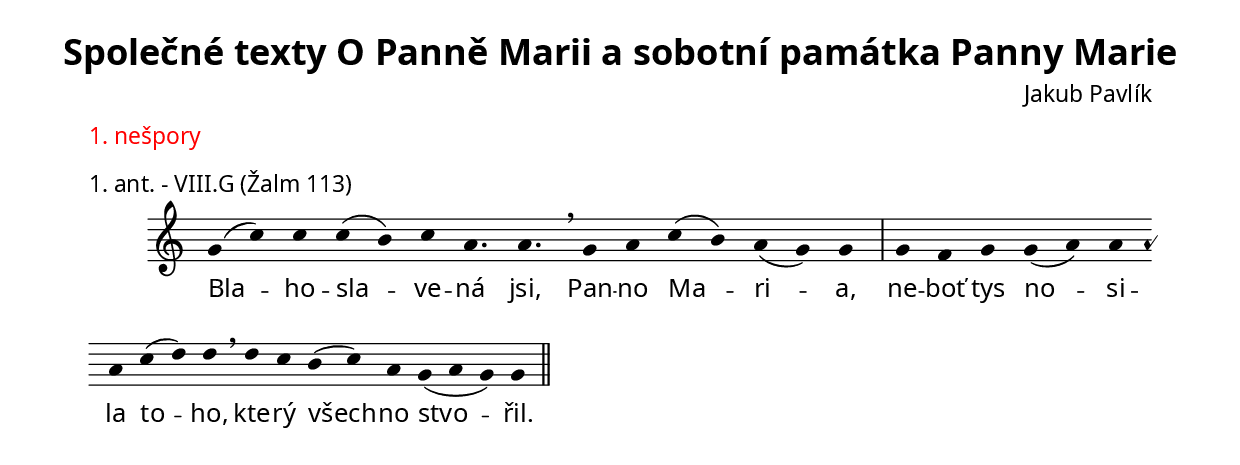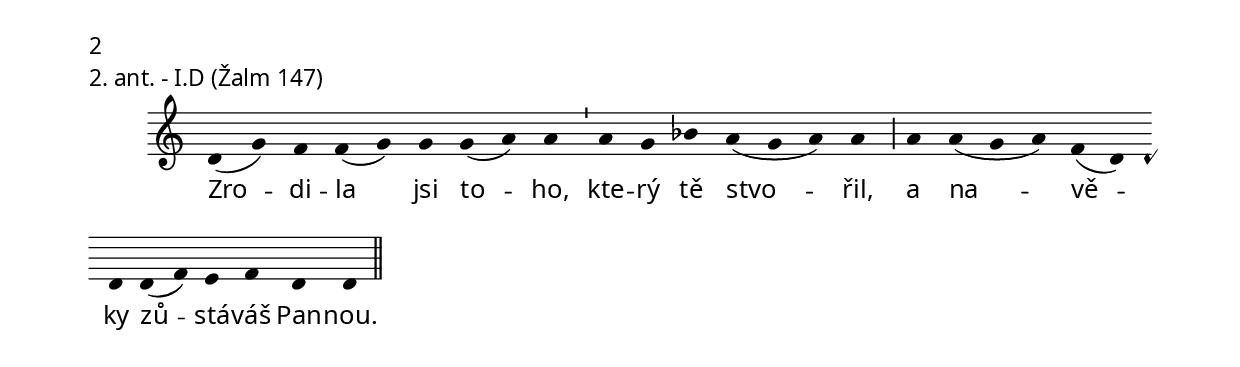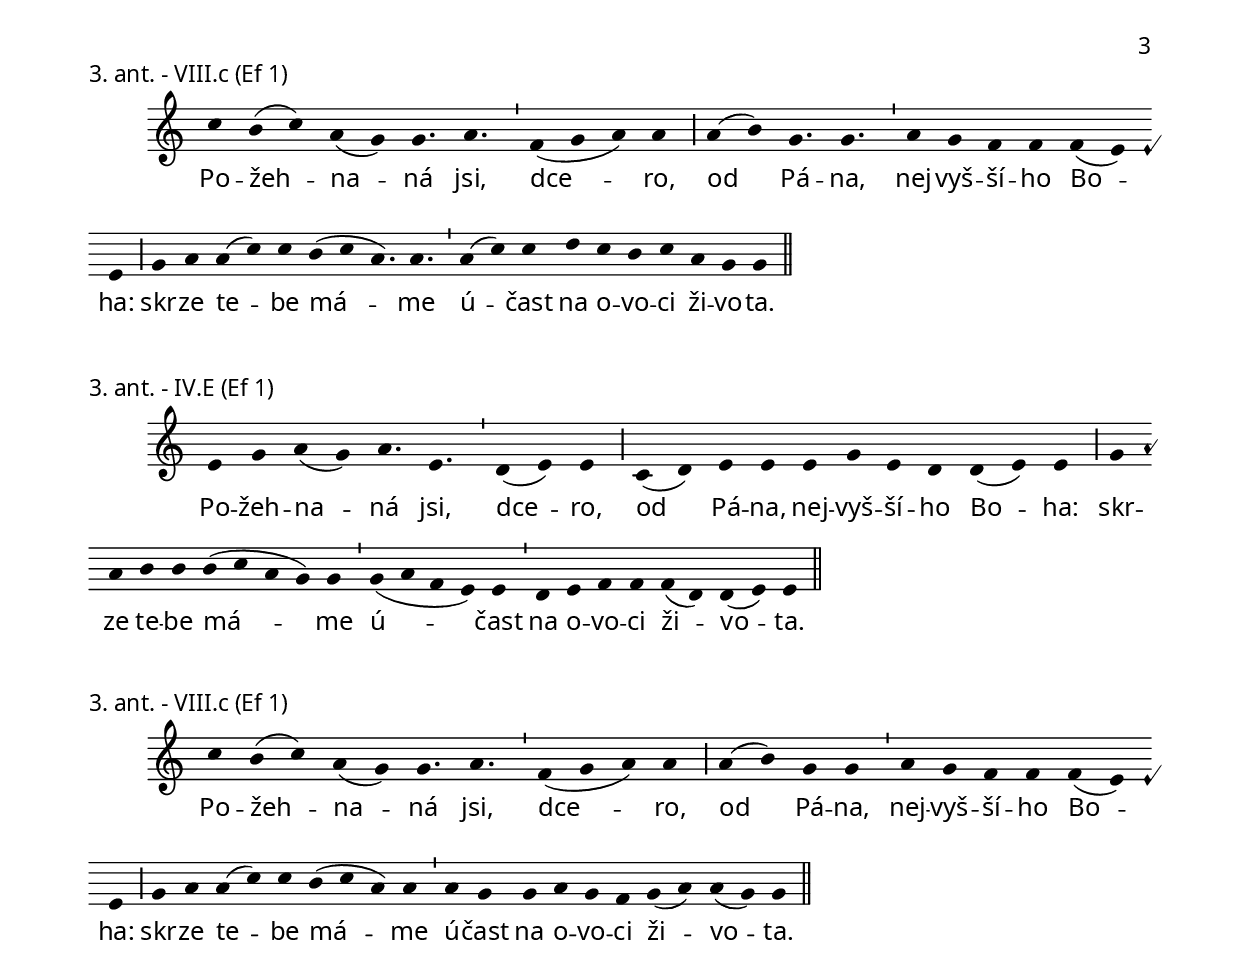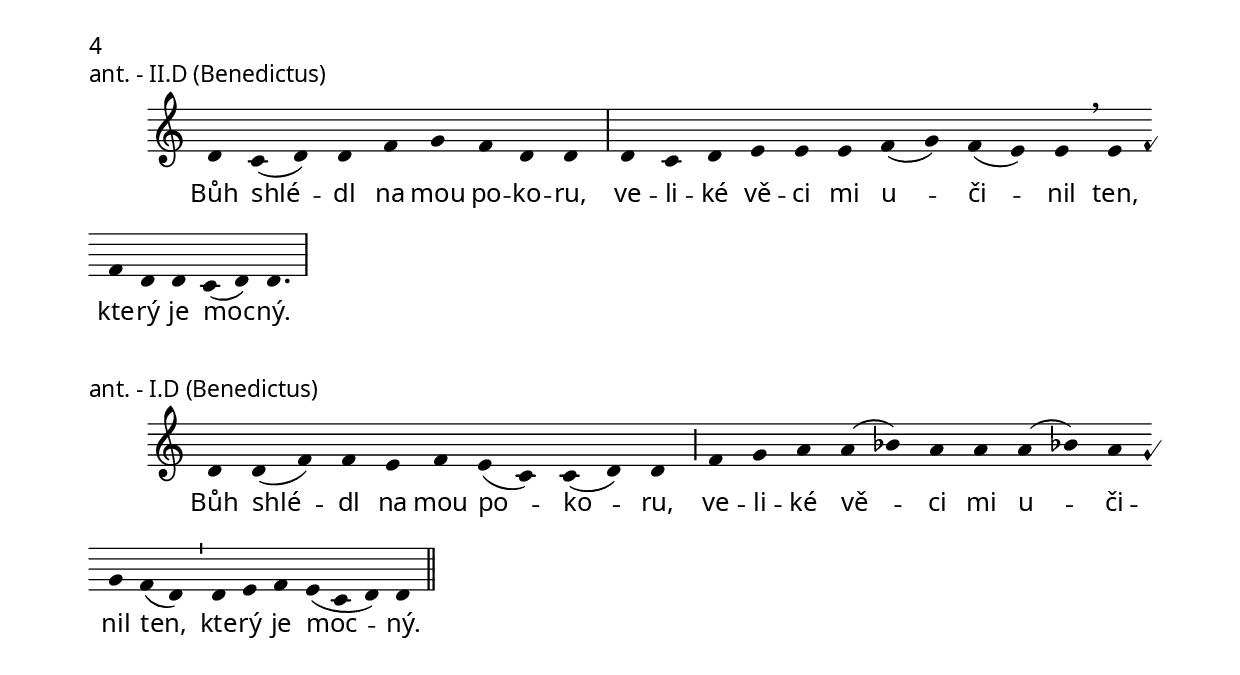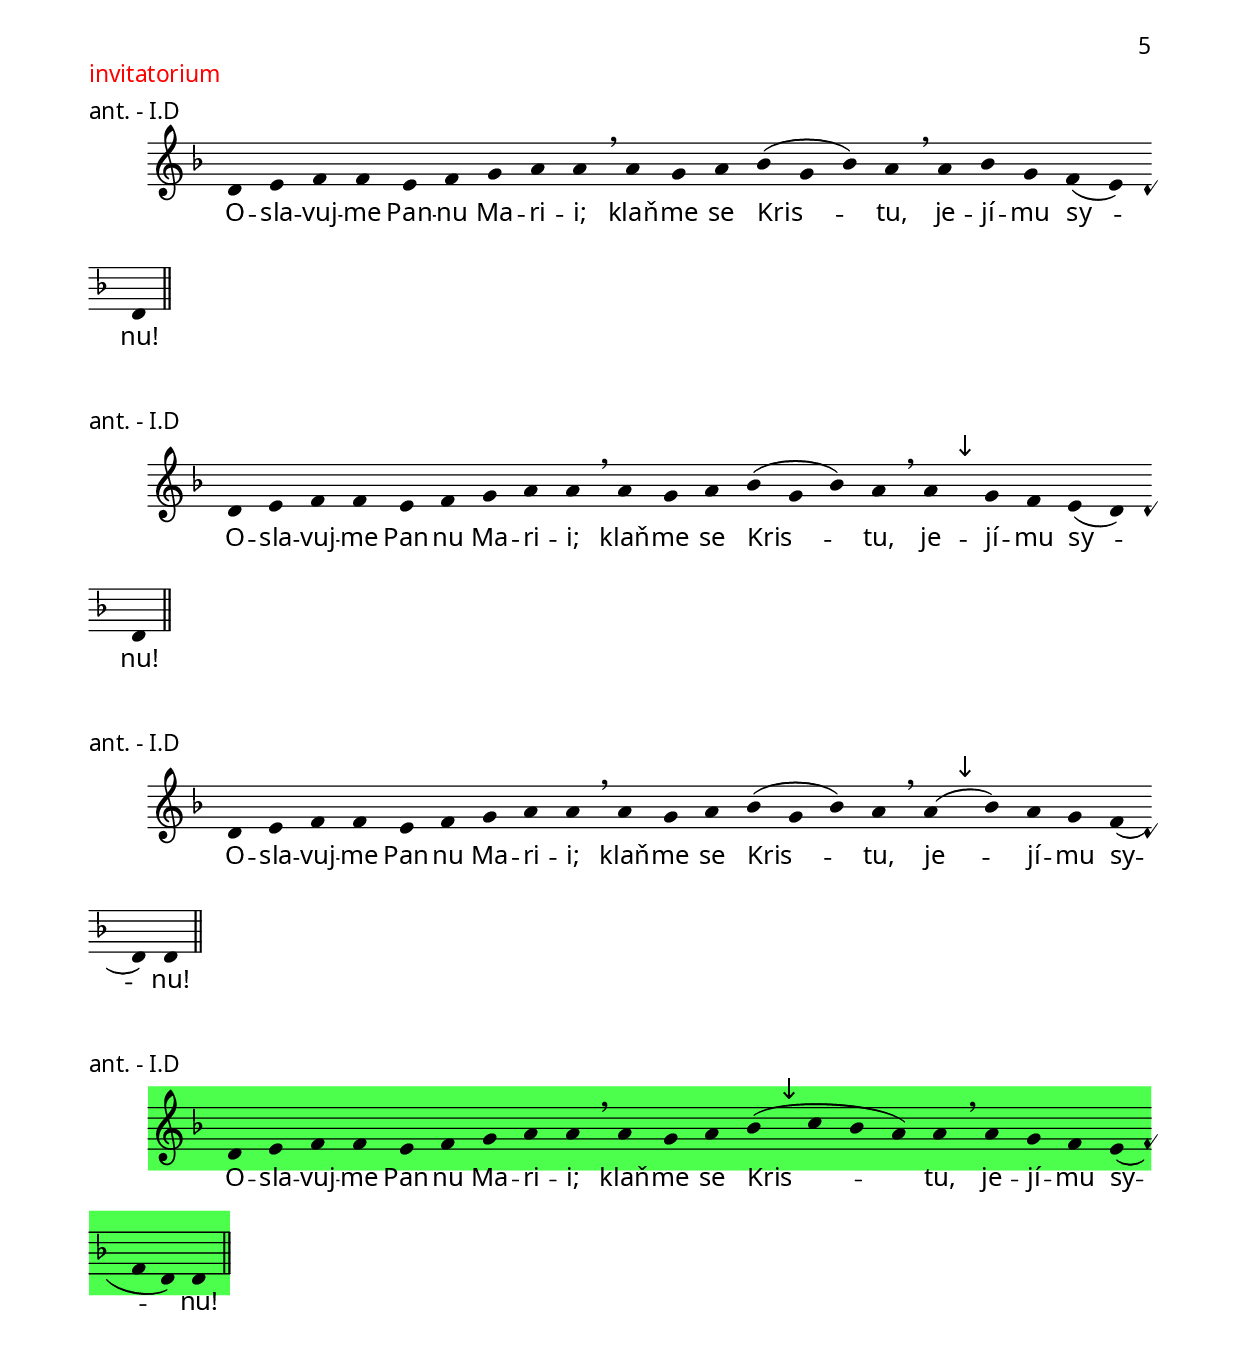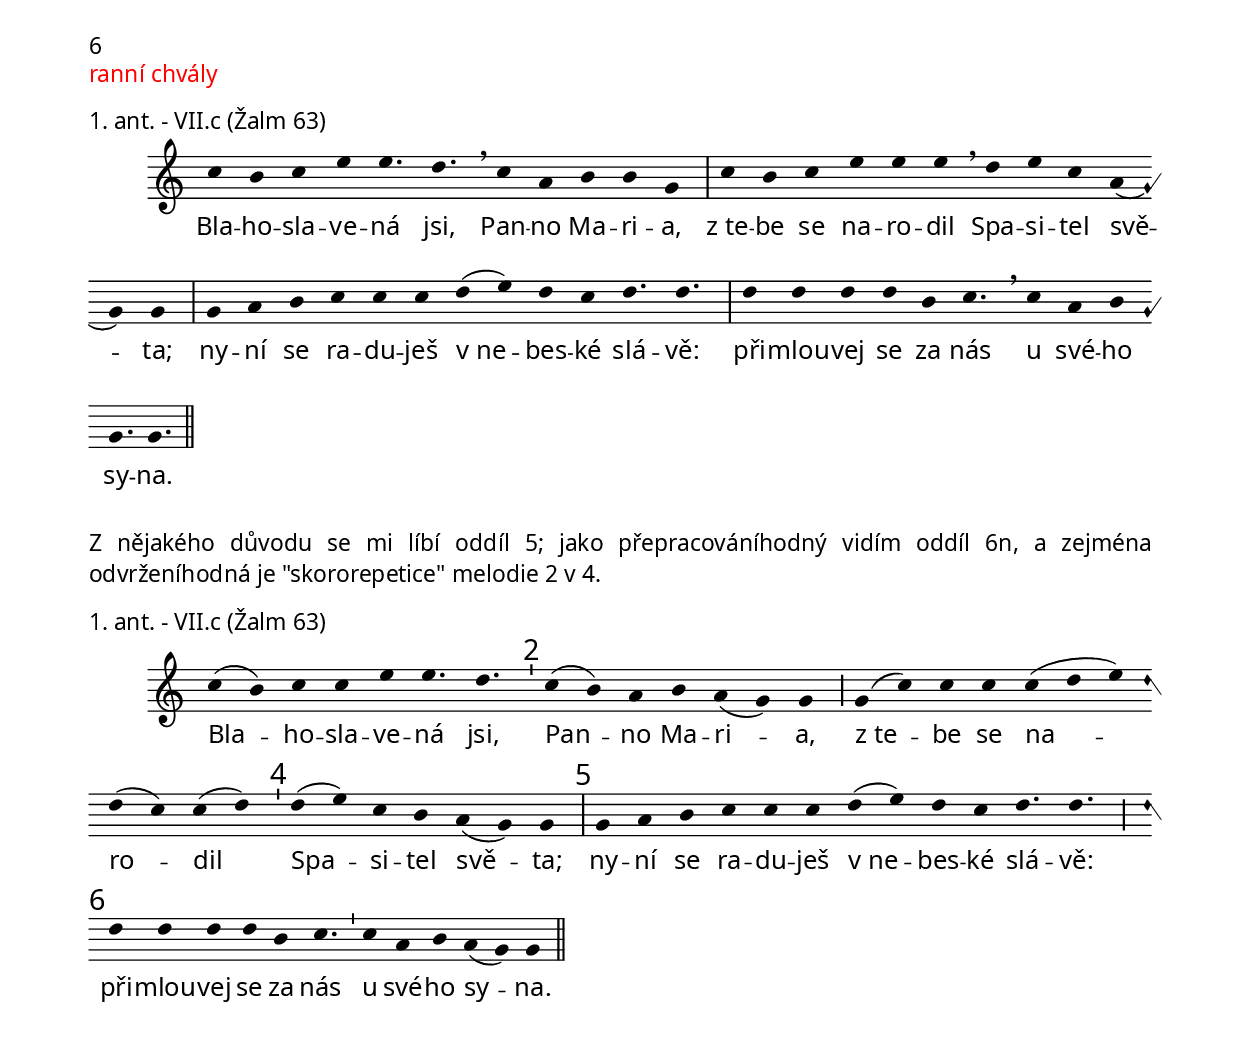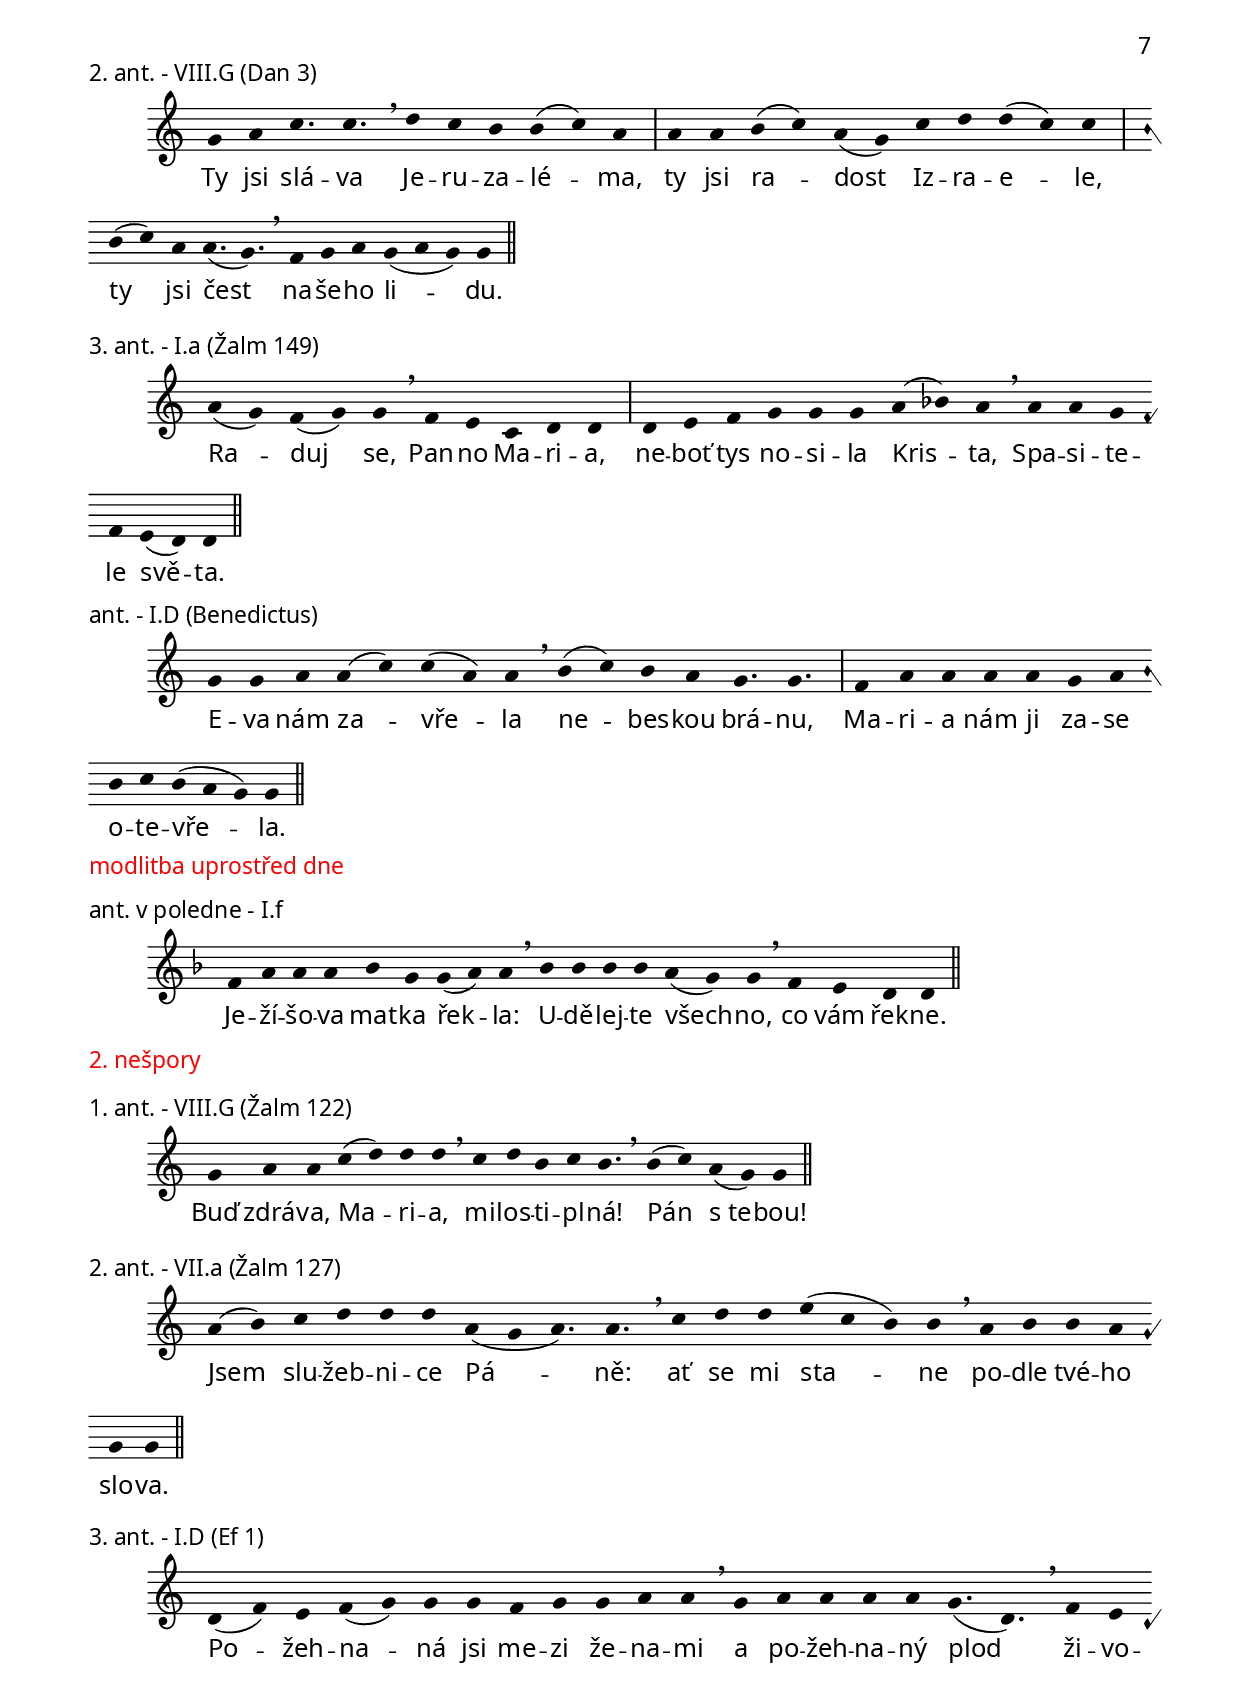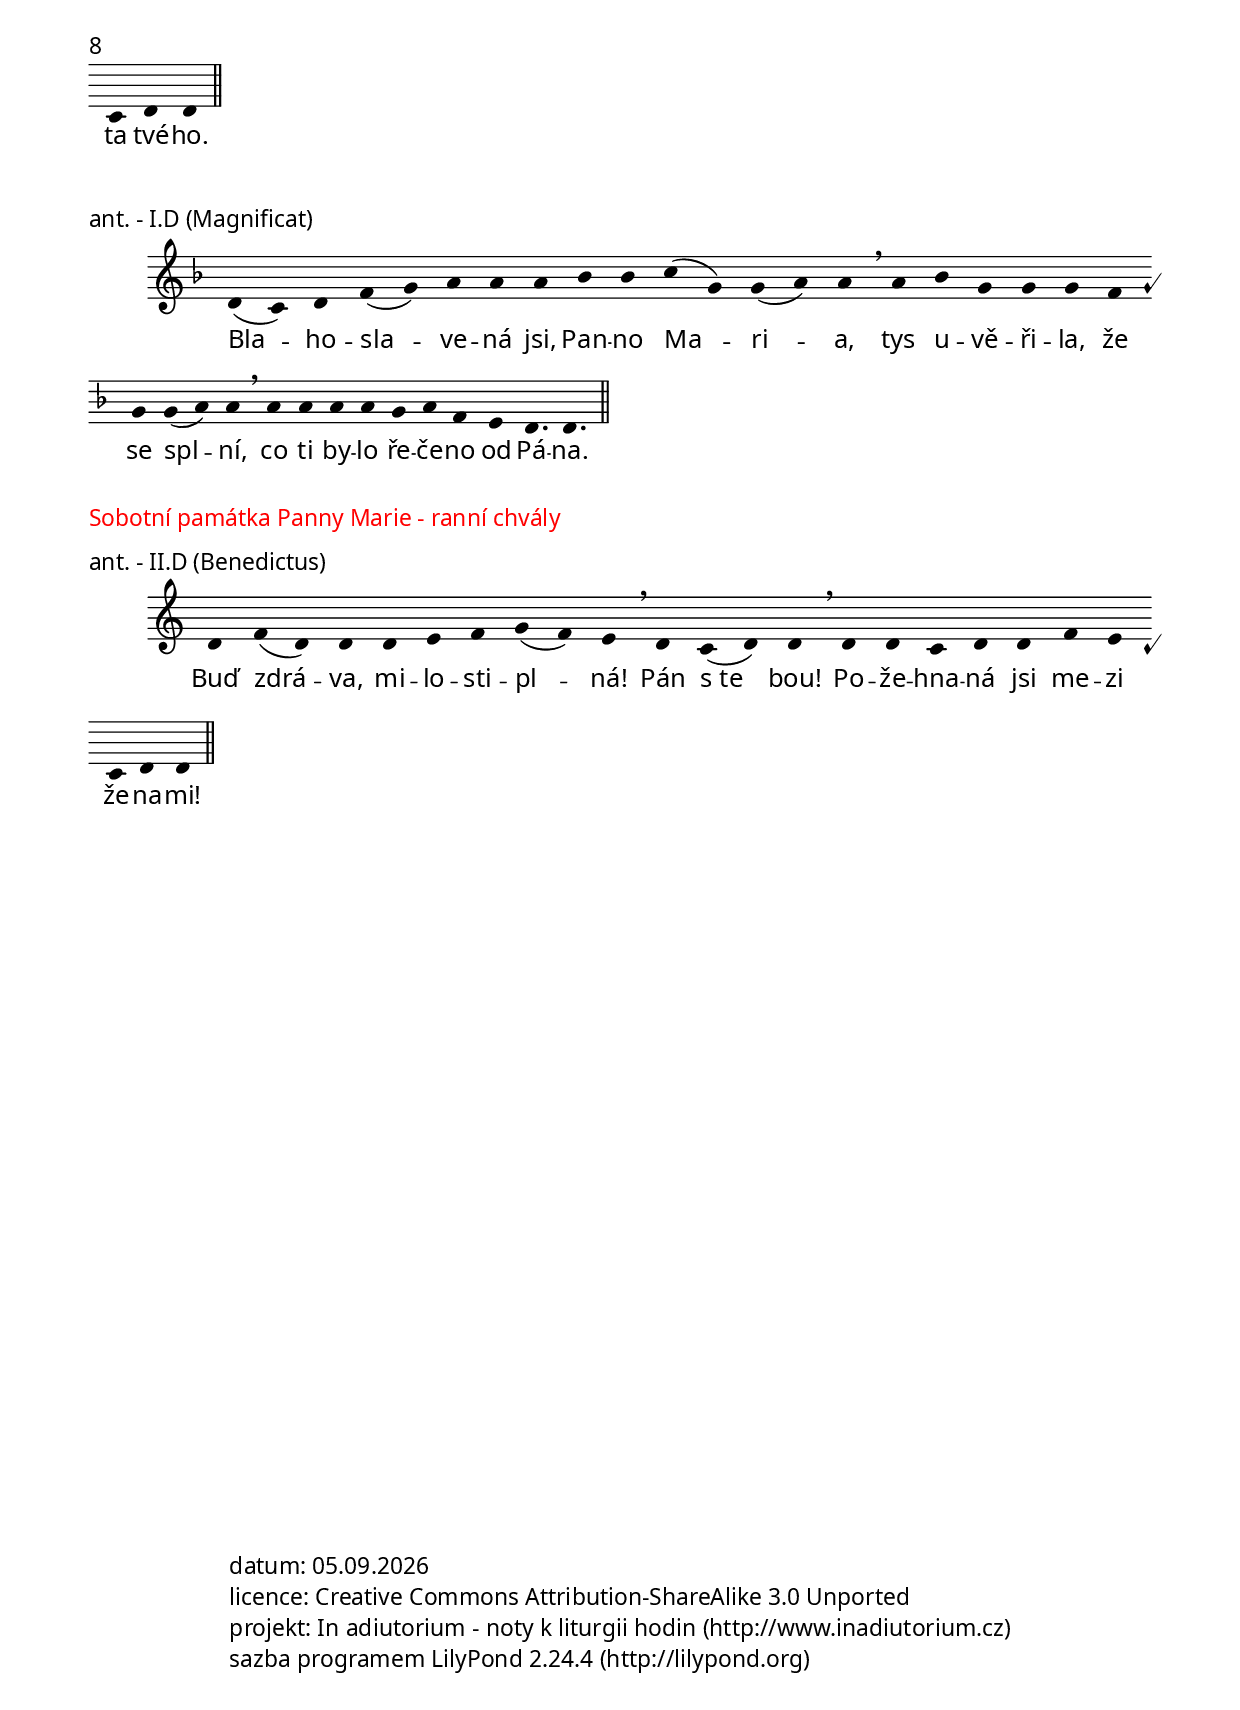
\version "2.14.2"

\header {
  title = "Společné texty O Panně Marii a sobotní památka Panny Marie"
  composer = "Jakub Pavlík"
}

\include "../spolecne.ly"

\markup {\nadpisHodinka {"1. nešpory"}}

\score {
  \relative c'' {
    \choralniRezim
    g4( c) c c( b) c a4. a \breathe g4 a c( b) a( g) g \bar "|"
    g f g g( a) a a c( d) d \breathe d c b( c) a g( a g) g \bar "||"
  }
  \addlyrics {
    Bla -- ho -- sla -- ve -- ná jsi, Pan -- no Ma -- ri -- a,
    ne -- boť tys no -- si -- la to -- ho,
    kte -- rý všech -- no stvo -- řil.
  }
  \header {
    quid = "1. ant."
    modus = "VIII"
    differentia = "G" 
    psalmus = "Žalm 113"
    piece = \markup {\sestavTitulek}
  }
}

\pageBreak

\score {
  \relative c' {
    \choralniRezim
    d4( g) f f( g) g g( a) a \barMin
    a g bes a( g a) a \barMaior
    a a( g a) f( d) d d( f) e f d d \barFinalis
  }
  \addlyrics {
    Zro -- di -- la jsi to -- ho, 
    kte -- rý tě stvo -- řil,
    a na -- vě -- ky zů -- stá -- váš Pan -- nou.
  }
  \header {
    quid = "2. ant."
    modus = "I"
    differentia = "D" 
    psalmus = "Žalm 147"
    piece = \markup {\sestavTitulek}
  }
}

\pageBreak

\score {
  \relative c'' {
    \choralniRezim
    c4 b( c) a( g) g4. a \barMin f4( g a) a \barMaior
    a( b) g4. g \barMin a4 g f f f( e) e \barMaior
    g a a( c) c b( c a4.) a \barMin 
    a4( c) c d c b c a g g \barFinalis
  }
  \addlyrics {
    Po -- žeh -- na -- ná jsi, dce -- ro,
    od Pá -- na, nej -- vyš -- ší -- ho Bo -- ha:
    skr -- ze te -- be má -- me 
    ú -- čast na o -- vo -- ci ži -- vo -- ta.
  }
  \header {
    quid = "3. ant."
    modus = "VIII"
    differentia = "c" 
    psalmus = "Ef 1"
    piece = \markup {\sestavTitulek}
  }
}

\score {
  \relative c' {
    \choralniRezim
    e g a( g) a4. e \barMin d4( e) e \barMaior
    c( d) e e e g e d d( e) e \barMaior
    g a b b b( c a g) g \barMin
    g( a f e) e \barMin d e f f f( d) d( e) e \barFinalis
  }
  \addlyrics {
    Po -- žeh -- na -- ná jsi, dce -- ro,
    od Pá -- na, nej -- vyš -- ší -- ho Bo -- ha:
    skr -- ze te -- be má -- me 
    ú -- čast na o -- vo -- ci ži -- vo -- ta.
  }
  \header {
    quid = "3. ant."
    modus = "IV"
    differentia = "E" 
    psalmus = "Ef 1"
    piece = \markup {\sestavTitulek}
  }
}

\score {
  \relative c'' {
    \choralniRezim
    c4 b( c) a( g) g4. a \barMin f4( g a) a \barMaior
    a( b) g g \barMin a g f f f( e) e \barMaior
    g a a( c) c b( c a) a \barMin 
    a g g a g f g( a) a( g) g \barFinalis
  }
  \addlyrics {
    Po -- žeh -- na -- ná jsi, dce -- ro,
    od Pá -- na, nej -- vyš -- ší -- ho Bo -- ha:
    skr -- ze te -- be má -- me 
    ú -- čast na o -- vo -- ci ži -- vo -- ta.
  }
  \header {
    quid = "3. ant."
    modus = "VIII"
    differentia = "c" 
    psalmus = "Ef 1"
    piece = \markup {\sestavTitulek}
  }
}

\pageBreak

\score {
  \relative c' {
    \choralniRezim
    d4 c( d) d f g f d d \bar "|"
    d c d e e e f( g) f( e) e \breathe e f d d c( d) d4. \bar "|"
  }
  \addlyrics {
    Bůh shlé -- dl na mou po -- ko -- ru,
    ve -- li -- ké vě -- ci mi u -- či -- nil ten, kte -- rý je moc -- ný.
  }
  \header {
    quid = "ant."
    modus = "II"
    differentia = "D" 
    psalmus = "Benedictus"
    piece = \markup {\sestavTitulek}
  }
}

\score {
  \relative c' {
    \choralniRezim
    d4 d( f) f e f e( c) c( d) d \barMaior
    f g a a( bes) a a a( bes) a g f( d) \barMin 
    d e f e( c d) d \barFinalis
  }
  \addlyrics {
    Bůh shlé -- dl na mou po -- ko -- ru,
    ve -- li -- ké vě -- ci mi u -- či -- nil ten, 
    kte -- rý je moc -- ný.
  }
  \header {
    quid = "ant."
    modus = "I"
    differentia = "D" 
    psalmus = "Benedictus"
    piece = \markup {\sestavTitulek}
  }
}

\pageBreak

\markup {\nadpisHodinka {"invitatorium"}}

\score {
  \relative c' {
    \choralniRezim
    \key f \major
    d4 e f f e f g a a \breathe a g a bes( g bes) a \breathe
    a bes g f( e) d \bar "||"
  }
  \addlyrics {
    O -- sla -- vuj -- me Pan -- nu Ma -- ri -- i;
    klaň -- me se Kris -- tu, je -- jí -- mu sy -- nu!
  }
  \header {
    quid = "ant."
    modus = "I"
    differentia = "D" 
    psalmus = ""
    piece = \markup {\sestavTitulek}
  }
}

\score {
  \relative c' {
    \choralniRezim
    \key f \major
    d4 e f f e f g a a \breathe a g a bes( g bes) a \breathe
    a\mark\sipka g f e( d) d \bar "||"
  }
  \addlyrics {
    O -- sla -- vuj -- me Pan -- nu Ma -- ri -- i;
    klaň -- me se Kris -- tu, je -- jí -- mu sy -- nu!
  }
  \header {
    quid = "ant."
    modus = "I"
    differentia = "D" 
    psalmus = ""
    piece = \markup {\sestavTitulek}
  }
}

\score {
  \relative c' {
    \choralniRezim
    \key f \major
    d4 e f f e f g a a \breathe a g a bes( g bes) a \breathe
    a(\mark\sipka bes) a g f( d) d \bar "||"
  }
  \addlyrics {
    O -- sla -- vuj -- me Pan -- nu Ma -- ri -- i;
    klaň -- me se Kris -- tu, je -- jí -- mu sy -- nu!
  }
  \header {
    quid = "ant."
    modus = "I"
    differentia = "D" 
    psalmus = ""
    piece = \markup {\sestavTitulek}
  }
}

\score {
  \relative c' {
    \zvyraznovacZeleny
    \choralniRezim
    \key f \major
    d4 e f f e f g a a \breathe 
    a g a bes(\mark\sipka c bes a) a \breathe
    a g f e( f d) d \bar "||"
  }
  \addlyrics {
    O -- sla -- vuj -- me Pan -- nu Ma -- ri -- i;
    klaň -- me se Kris -- tu, je -- jí -- mu sy -- nu!
  }
  \header {
    quid = "ant."
    modus = "I"
    differentia = "D" 
    psalmus = ""
    piece = \markup {\sestavTitulekBezZalmu}
  }
}

\pageBreak

\markup {\nadpisHodinka {"ranní chvály"}}

\score {
  \relative c'' {
    \choralniRezim
    c4 b c e e4. d \breathe c4 a b b g \bar "|"
    c b c e e e \breathe d e c a( g) g \bar "|"
    g a b c c c d( e) d c d4. d \bar "|" 
    d4 d d d b c4. \breathe c4 a b g4. g \bar "||"
  }
  \addlyrics {
    Bla -- ho -- sla -- ve -- ná jsi, Pan -- no Ma -- ri -- a,
    z_te -- be se na -- ro -- dil Spa -- si -- tel svě -- ta;
    ny -- ní se ra -- du -- ješ v_ne -- bes -- ké slá -- vě:
    při -- mlou -- vej se za nás u své -- ho sy -- na.
  }
  \header {
    quid = "1. ant."
    modus = "VII"
    differentia = "c" 
    psalmus = "Žalm 63"
    piece = \markup {\sestavTitulek}
  }
}

\markup\justify{Z nějakého důvodu se mi líbí oddíl 5;
jako přepracováníhodný vidím oddíl 6n, a zejména odvrženíhodná
je "\"skororepetice\"" melodie 2 v 4.}

\score {
  \relative c'' {
    \choralniRezim
    c4( b) c c e e4. d \barMin \mark "2" c4( b) a b a( g) g \barMaior
    g( c) c c c( d e) d( c) c( d) \barMin \mark "4" d( e) c b a( g) g \barMax
    \mark "5" g a b c c c d( e) d c d4. d \barMaior
    \mark "6" d4 d d d b c4. \barMin c4 a b a( g) g \barFinalis
  }
  \addlyrics {
    Bla -- ho -- sla -- ve -- ná jsi, Pan -- no Ma -- ri -- a,
    z_te -- be se na -- ro -- dil Spa -- si -- tel svě -- ta;
    ny -- ní se ra -- du -- ješ v_ne -- bes -- ké slá -- vě:
    při -- mlou -- vej se za nás u své -- ho sy -- na.
  }
  \header {
    quid = "1. ant."
    modus = "VII"
    differentia = "c" 
    psalmus = "Žalm 63"
    piece = \markup {\sestavTitulek}
  }
}

\pageBreak

\score {
  \relative c'' {
    \choralniRezim
    g4 a c4. c \breathe d4 c b b( c) a \bar "|"
    a a b( c) a( g) c d d( c) c \bar "|"
    b( c) a a4.( g) \breathe f4 g a g( a g) g \bar "||"
  }
  \addlyrics {
    Ty jsi slá -- va Je -- ru -- za -- lé -- ma,
    ty jsi ra -- dost Iz -- ra -- e -- le,
    ty jsi čest na -- še -- ho li -- du.
  }
  \header {
    quid = "2. ant."
    modus = "VIII"
    differentia = "G" 
    psalmus = "Dan 3"
    piece = \markup {\sestavTitulek}
  }
}

\score {
  \relative c'' {
    \choralniRezim
    a4( g) f( g) g \breathe f e c d d \bar "|"
    d e f g g g a( bes) a \breathe a a g f e( d) d \bar "||"
  }
  \addlyrics {
    Ra -- duj se, Pan -- no Ma -- ri -- a,
    ne -- boť tys no -- si -- la Kris -- ta,
    Spa -- si -- te -- le svě -- ta.
  }
  \header {
    quid = "3. ant."
    modus = "I"
    differentia = "a" 
    psalmus = "Žalm 149"
    piece = \markup {\sestavTitulek}
  }
}

\score {
  \relative c'' {
    \choralniRezim
    g4 g a a( c) c( a) a \breathe b( c) b a g4. g \bar "|"
    f4 a a a a g a b c b( a g) g \bar "||"
  }
  \addlyrics {
    E -- va nám za -- vře -- la ne -- bes -- kou brá -- nu,
    Ma -- ri -- a nám ji za -- se o -- te -- vře -- la.
  }
  \header {
    quid = "ant."
    modus = "I"
    differentia = "D" 
    psalmus = "Benedictus"
    piece = \markup {\sestavTitulek}
  }
}

\markup {\nadpisHodinka {"modlitba uprostřed dne"}}

\score {
  \relative c' {
    \choralniRezim
    \key f \major
    f4 a a a bes g g( a) a \breathe 
    bes bes bes bes a( g) g \breathe f e d d \bar "||"
  }
  \addlyrics {
    Je -- ží -- šo -- va mat -- ka řek -- la:
    U -- dě -- lej -- te všech -- no, co vám řek -- ne.
  }
  \header {
    quid = "ant. v poledne"
    modus = "I"
    differentia = "f" 
    psalmus = ""
    piece = \markup {\sestavTitulek}
  }
}

\markup {\nadpisHodinka {"2. nešpory"}}

\score {
  \relative c'' {
    \choralniRezim
    g4 a a c( d) d d \breathe c d b c b4. \breathe b4( c) a( g) g \bar "||"
  }
  \addlyrics {
    Buď zdrá -- va, Ma -- ri -- a, mi -- los -- ti -- pl -- ná!
    Pán s_te -- bou!
  }
  \header {
    quid = "1. ant."
    modus = "VIII"
    differentia = "G" 
    psalmus = "Žalm 122"
    piece = \markup {\sestavTitulek}
  }
}

\score {
  \relative c'' {
    \choralniRezim
    a4( b) c d d d a( g a4.) a \breathe
    c4 d d e( c b) b \breathe a b b a g g \bar "||"
  }
  \addlyrics {
    Jsem slu -- žeb -- ni -- ce Pá -- ně:
    ať se mi sta -- ne po -- dle tvé -- ho slo -- va.
  }
  \header {
    quid = "2. ant."
    modus = "VII"
    differentia = "a" 
    psalmus = "Žalm 127"
    piece = \markup {\sestavTitulek}
  }
}

\score {
  \relative c' {
    \choralniRezim
    d( f) e f( g) g g f g g a a \breathe g a a a a g4.( d) \breathe
    f4 e c d d \bar "||"
  }
  \addlyrics {
    Po -- žeh -- na -- ná jsi me -- zi že -- na -- mi
    a po -- žeh -- na -- ný plod ži -- vo -- ta tvé -- ho.
  }
  \header {
    quid = "3. ant."
    modus = "I"
    differentia = "D" 
    psalmus = "Ef 1"
    piece = \markup {\sestavTitulek}
  }
}

\score {
  \relative c' {
    \choralniRezim
    \key f \major
    d4( c) d f( g) a a a bes bes c( g) g( a) a \breathe
    a bes g g g f g g( a) a \breathe a a a a g a f e d4. d \bar "||"
  }
  \addlyrics {
    Bla -- ho -- sla -- ve -- ná jsi, Pan -- no Ma -- ri -- a,
    tys u -- vě -- ři -- la, že se spl -- ní,
    co ti by -- lo ře -- če -- no od Pá -- na.
  }
  \header {
    quid = "ant."
    modus = "I"
    differentia = "D" 
    psalmus = "Magnificat"
    piece = \markup {\sestavTitulek}
  }
}

\markup {\nadpisHodinka {"Sobotní památka Panny Marie - ranní chvály"}}

\score {
  \relative c' {
    \choralniRezim
    d4 f( d) d
    d e f g( f) e \breathe
    d c( d) d \breathe
    d d c d d f e c d d \bar "||"
  }
  \addlyrics {
    Buď zdrá -- va, mi -- lo -- sti -- pl -- ná!
    Pán s_te bou!
    Po -- že -- hna -- ná jsi me -- zi že -- na -- mi!
  }
  \header {
    quid = "ant."
    modus = "II"
    differentia = "D" 
    psalmus = "Benedictus"
    piece = \markup {\sestavTitulek}
    notitia = "Tuto antifonu jsem původně napsal (v adventu 2010) pro modlitbu uprostřed dne v době adventní a sem jsem ji pouze zkopíroval."
  }
}